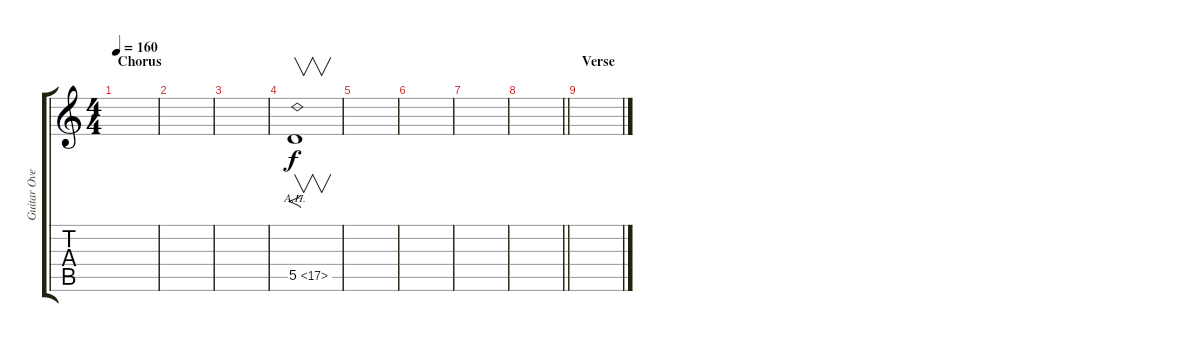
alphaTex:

\track ("Guitar Overdub" "Guitar Ove") {instrument distortionguitar}
\staff {score tabs}
\tuning (E4 B3 G3 D3 A2 E2) {hide}
\ts (4 4)
\section ("" "Chorus")
\tempo 160
\clef g2
\ks c
|
|
|
5.5{ah 12}.1{f v} |
|
|
|
\barLineRight lightlight
|
\section ("" "Verse")
